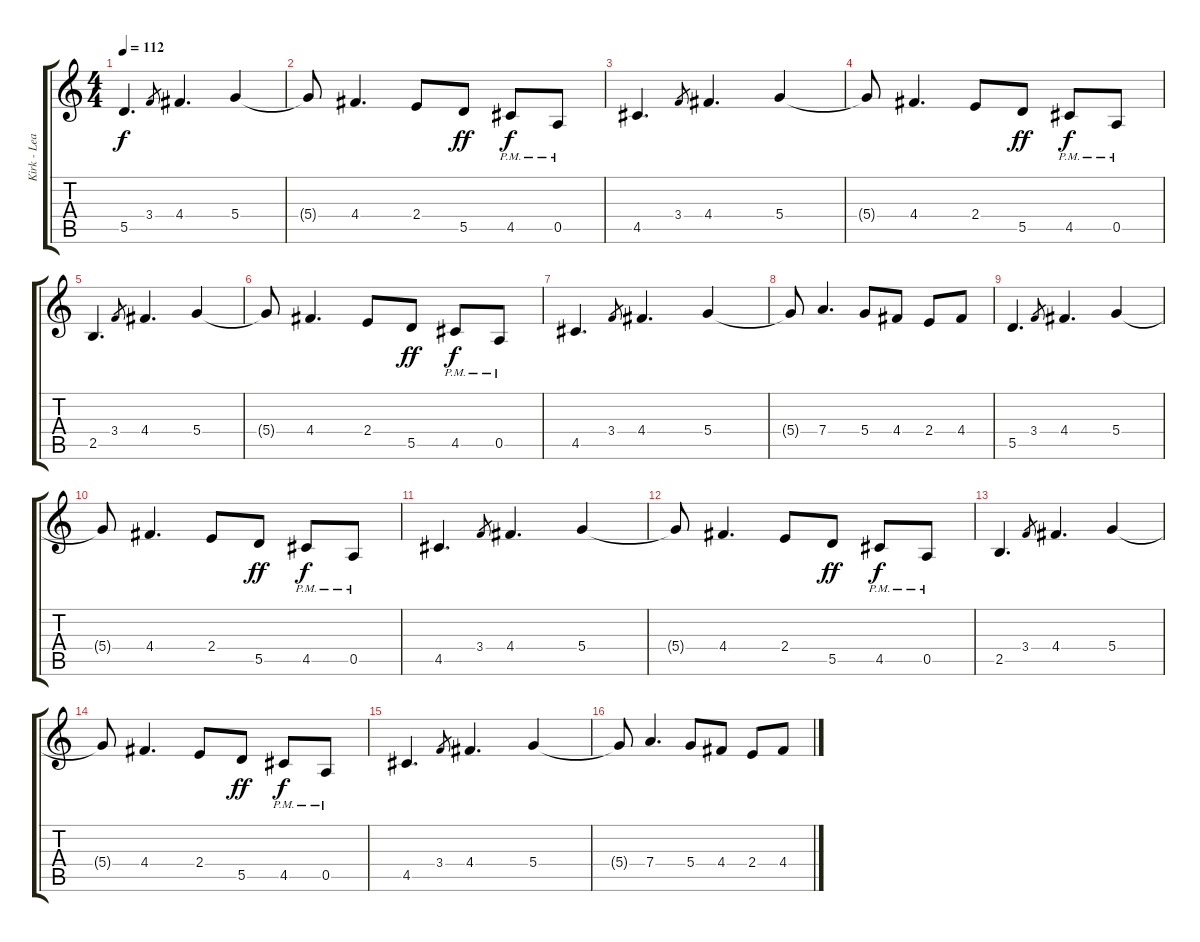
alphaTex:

\track ("Kirk - Lead Distortion" "Kirk - Lea") {instrument overdrivenguitar}
\staff {score tabs}
\tuning (E4 B3 G3 D3 A2 E2) {hide}
\ts (4 4)
\tempo 112
\clef g2
\ks c
5.5.4{d dy f} 3.4.8{gr} 4.4.4{d} 5.4.4 |
5.4{t}.8 4.4.4{d} 2.4.8 5.5.8{dy ff} 4.5{pm}.8{dy f} 0.5{pm}.8 |
4.5.4{d} 3.4.8{gr} 4.4.4{d} 5.4.4 |
5.4{t}.8 4.4.4{d} 2.4.8 5.5.8{dy ff} 4.5{pm}.8{dy f} 0.5{pm}.8 |
2.5.4{d} 3.4.8{gr} 4.4.4{d} 5.4.4 |
5.4{t}.8 4.4.4{d} 2.4.8 5.5.8{dy ff} 4.5{pm}.8{dy f} 0.5{pm}.8 |
4.5.4{d} 3.4.8{gr} 4.4.4{d} 5.4.4 |
5.4{t}.8 7.4.4{d} 5.4.8 4.4.8 2.4.8 4.4.8 |
5.5.4{d} 3.4.8{gr} 4.4.4{d} 5.4.4 |
5.4{t}.8 4.4.4{d} 2.4.8 5.5.8{dy ff} 4.5{pm}.8{dy f} 0.5{pm}.8 |
4.5.4{d} 3.4.8{gr} 4.4.4{d} 5.4.4 |
5.4{t}.8 4.4.4{d} 2.4.8 5.5.8{dy ff} 4.5{pm}.8{dy f} 0.5{pm}.8 |
2.5.4{d} 3.4.8{gr} 4.4.4{d} 5.4.4 |
5.4{t}.8 4.4.4{d} 2.4.8 5.5.8{dy ff} 4.5{pm}.8{dy f} 0.5{pm}.8 |
4.5.4{d} 3.4.8{gr} 4.4.4{d} 5.4.4 |
5.4{t}.8 7.4.4{d} 5.4.8 4.4.8 2.4.8 4.4.8
